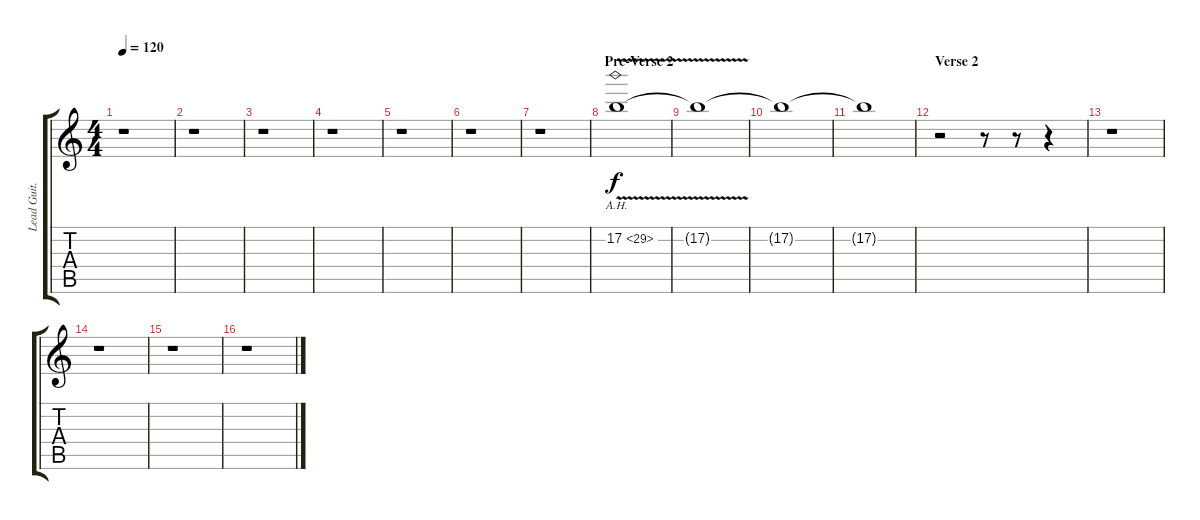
\track ("Lead Guit." "Lead Guit.") {instrument distortionguitar}
\staff {score tabs}
\tuning (B3 Gb3 D3 A2 E2 B1) {hide}
\ts (4 4)
\tempo 120
\clef g2
\ks c
r.1{dy fff} |
r.1 |
r.1 |
r.1 |
r.1 |
r.1 |
r.1 |
\section ("" "Pre-Verse 2")
17.2{ah 12 v}.1{dy f} |
17.2{t}.1 |
17.2{t}.1 |
17.2{t}.1 |
\section ("" "Verse 2")
r.2 r.8 r.8 r.4 |
r.1 |
r.1 |
r.1 |
r.1
